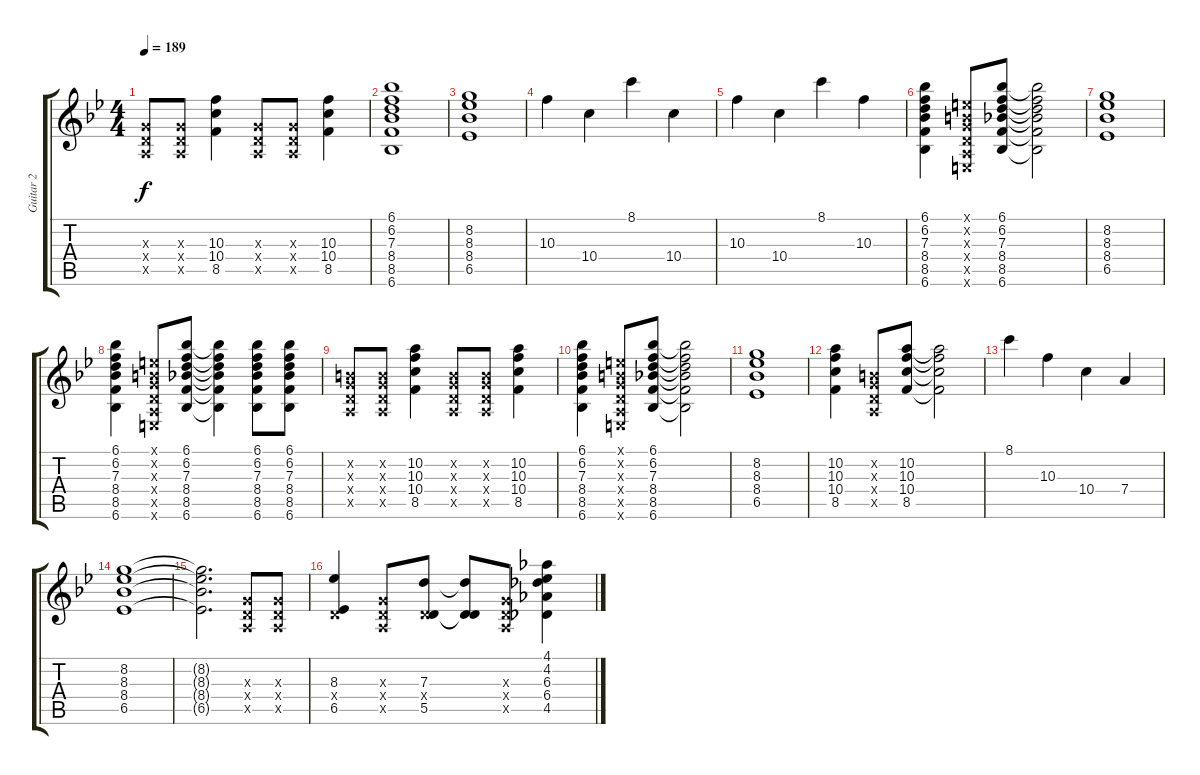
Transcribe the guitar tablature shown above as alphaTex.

\track ("Guitar 2" "Guitar 2") {instrument overdrivenguitar}
\staff {score tabs}
\tuning (E4 B3 G3 D3 A2 E2) {hide}
\ts (4 4)
\tempo 189
\clef g2
\ks bb
(0.3{x} 0.4{x} 0.5{x}).8{dy f} (0.3{x} 0.4{x} 0.5{x}).8 (10.3 10.4 8.5).4 (0.3{x} 0.4{x} 0.5{x}).8 (0.3{x} 0.4{x} 0.5{x}).8 (10.3 10.4 8.5).4 |
(6.1 6.2 7.3 8.4 8.5 6.6).1 |
(8.2 8.3 8.4 6.5).1 |
10.3.4 10.4.4 8.1.4 10.4.4 |
10.3.4 10.4.4 8.1.4 10.3.4 |
(6.1 6.2 7.3 8.4 8.5 6.6).4 (0.1{x} 0.2{x} 0.3{x} 0.4{x} 0.5{x} 0.6{x}).8 (6.1 6.2 7.3 8.4 8.5 6.6).8 (6.1{t} 6.2{t} 7.3{t} 8.4{t} 8.5{t} 6.6{t}).2 |
(8.2 8.3 8.4 6.5).1 |
(6.1 6.2 7.3 8.4 8.5 6.6).4 (0.1{x} 0.2{x} 0.3{x} 0.4{x} 0.5{x} 0.6{x}).8 (6.1 6.2 7.3 8.4 8.5 6.6).8 (6.1{t} 6.2{t} 7.3{t} 8.4{t} 8.5{t} 6.6{t}).4 (6.1 6.2 7.3 8.4 8.5 6.6).8 (6.1 6.2 7.3 8.4 8.5 6.6).8 |
(0.2{x} 0.3{x} 0.4{x} 0.5{x}).8 (0.2{x} 0.3{x} 0.4{x} 0.5{x}).8 (10.2 10.3 10.4 8.5).4 (0.2{x} 0.3{x} 0.4{x} 0.5{x}).8 (0.2{x} 0.3{x} 0.4{x} 0.5{x}).8 (10.2 10.3 10.4 8.5).4 |
(6.1 6.2 7.3 8.4 8.5 6.6).4 (0.1{x} 0.2{x} 0.3{x} 0.4{x} 0.5{x} 0.6{x}).8 (6.1 6.2 7.3 8.4 8.5 6.6).8 (6.1{t} 6.2{t} 7.3{t} 8.4{t} 8.5{t} 6.6{t}).2 |
(8.2 8.3 8.4 6.5).1 |
(10.2 10.3 10.4 8.5).4 (0.2{x} 0.3{x} 0.4{x} 0.5{x}).8 (10.2 10.3 10.4 8.5).8 (10.2{t} 10.3{t} 10.4{t} 8.5{t}).2 |
8.1.4 10.3.4 10.4.4 7.4.4 |
(8.2 8.3 8.4 6.5).1 |
(8.2{t} 8.3{t} 8.4{t} 6.5{t}).2{d} (0.3{x} 0.4{x} 0.5{x}).8 (0.3{x} 0.4{x} 0.5{x}).8 |
(8.3 0.4{x} 6.5).4 (0.3{x} 0.4{x} 0.5{x}).8 (7.3 0.4{x} 5.5).8 (7.3{t} 0.4{t} 5.5{t}).8 (0.3{x} 0.4{x} 0.5{x}).8 (4.1 4.2 6.3 6.4 4.5).4
